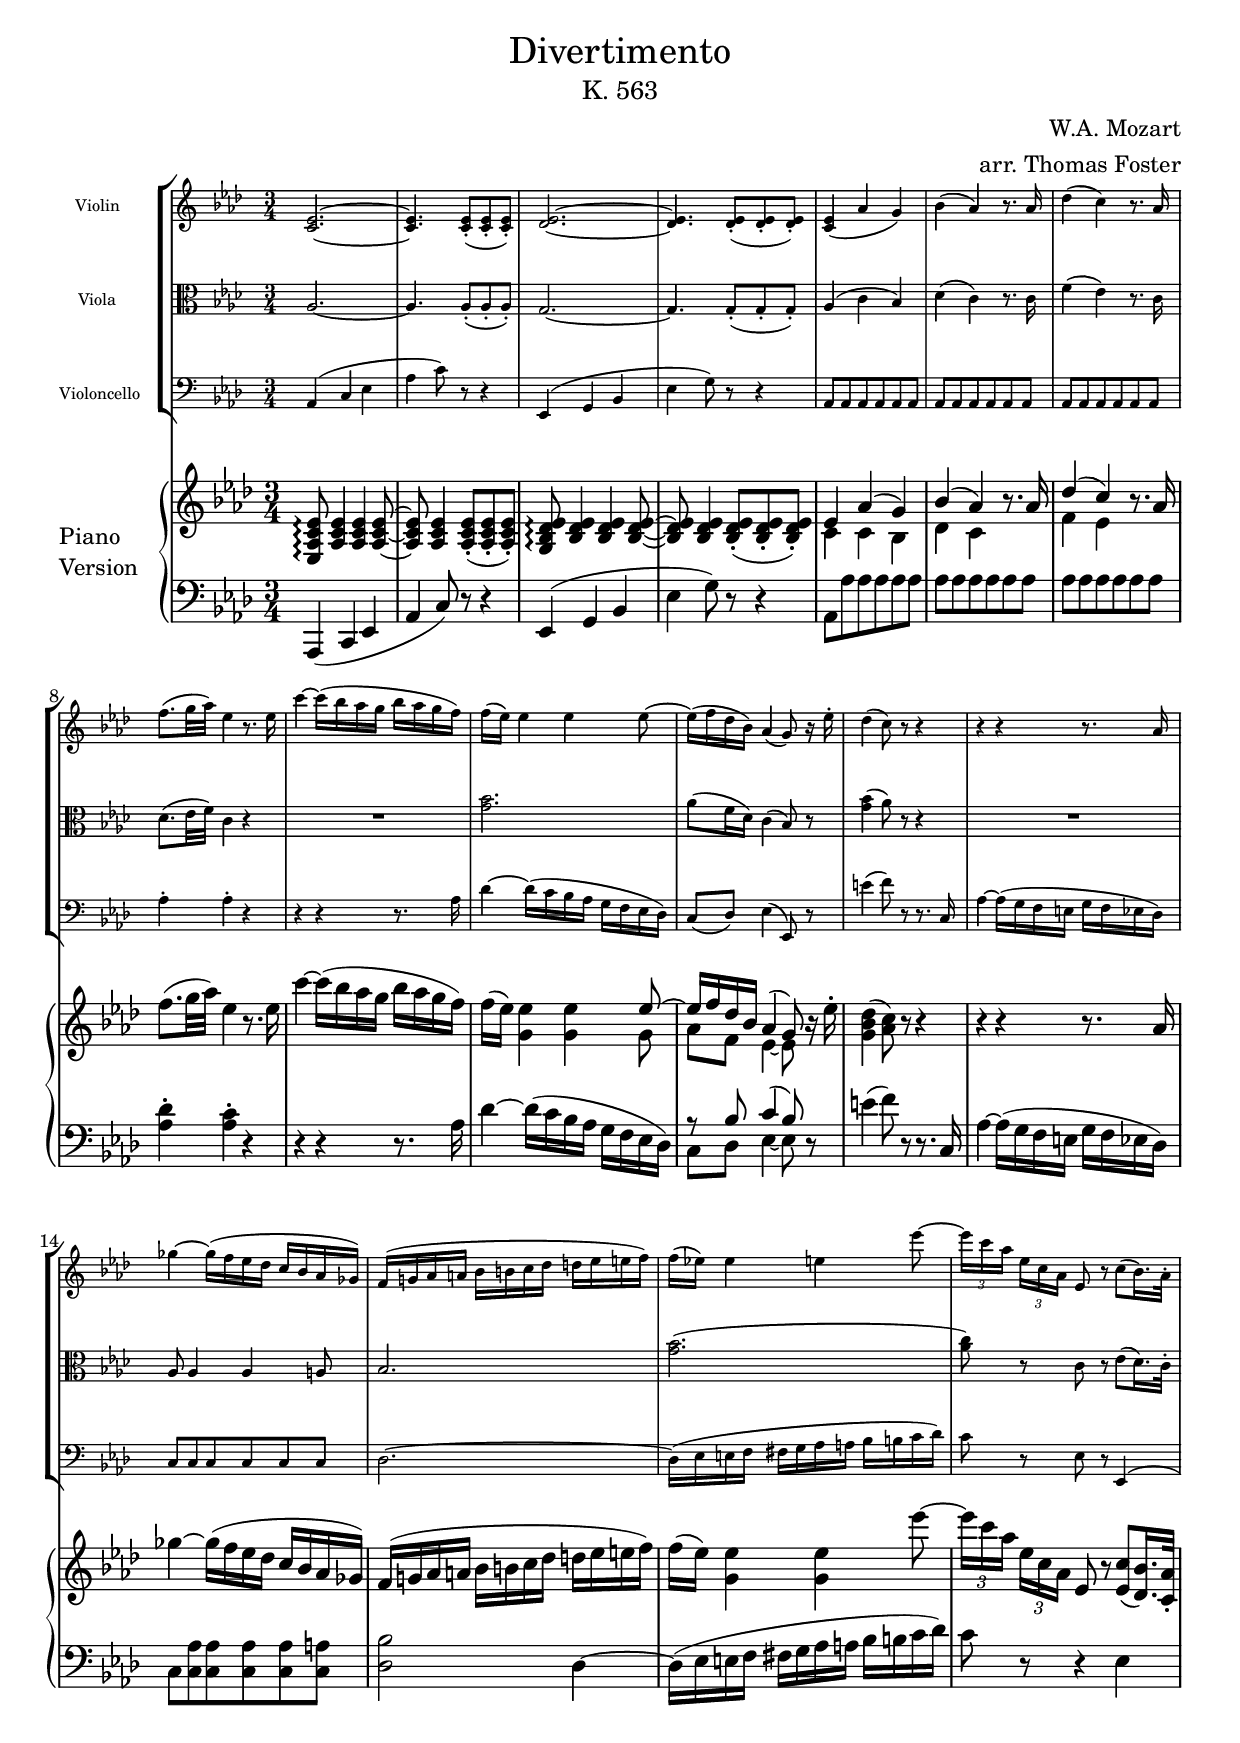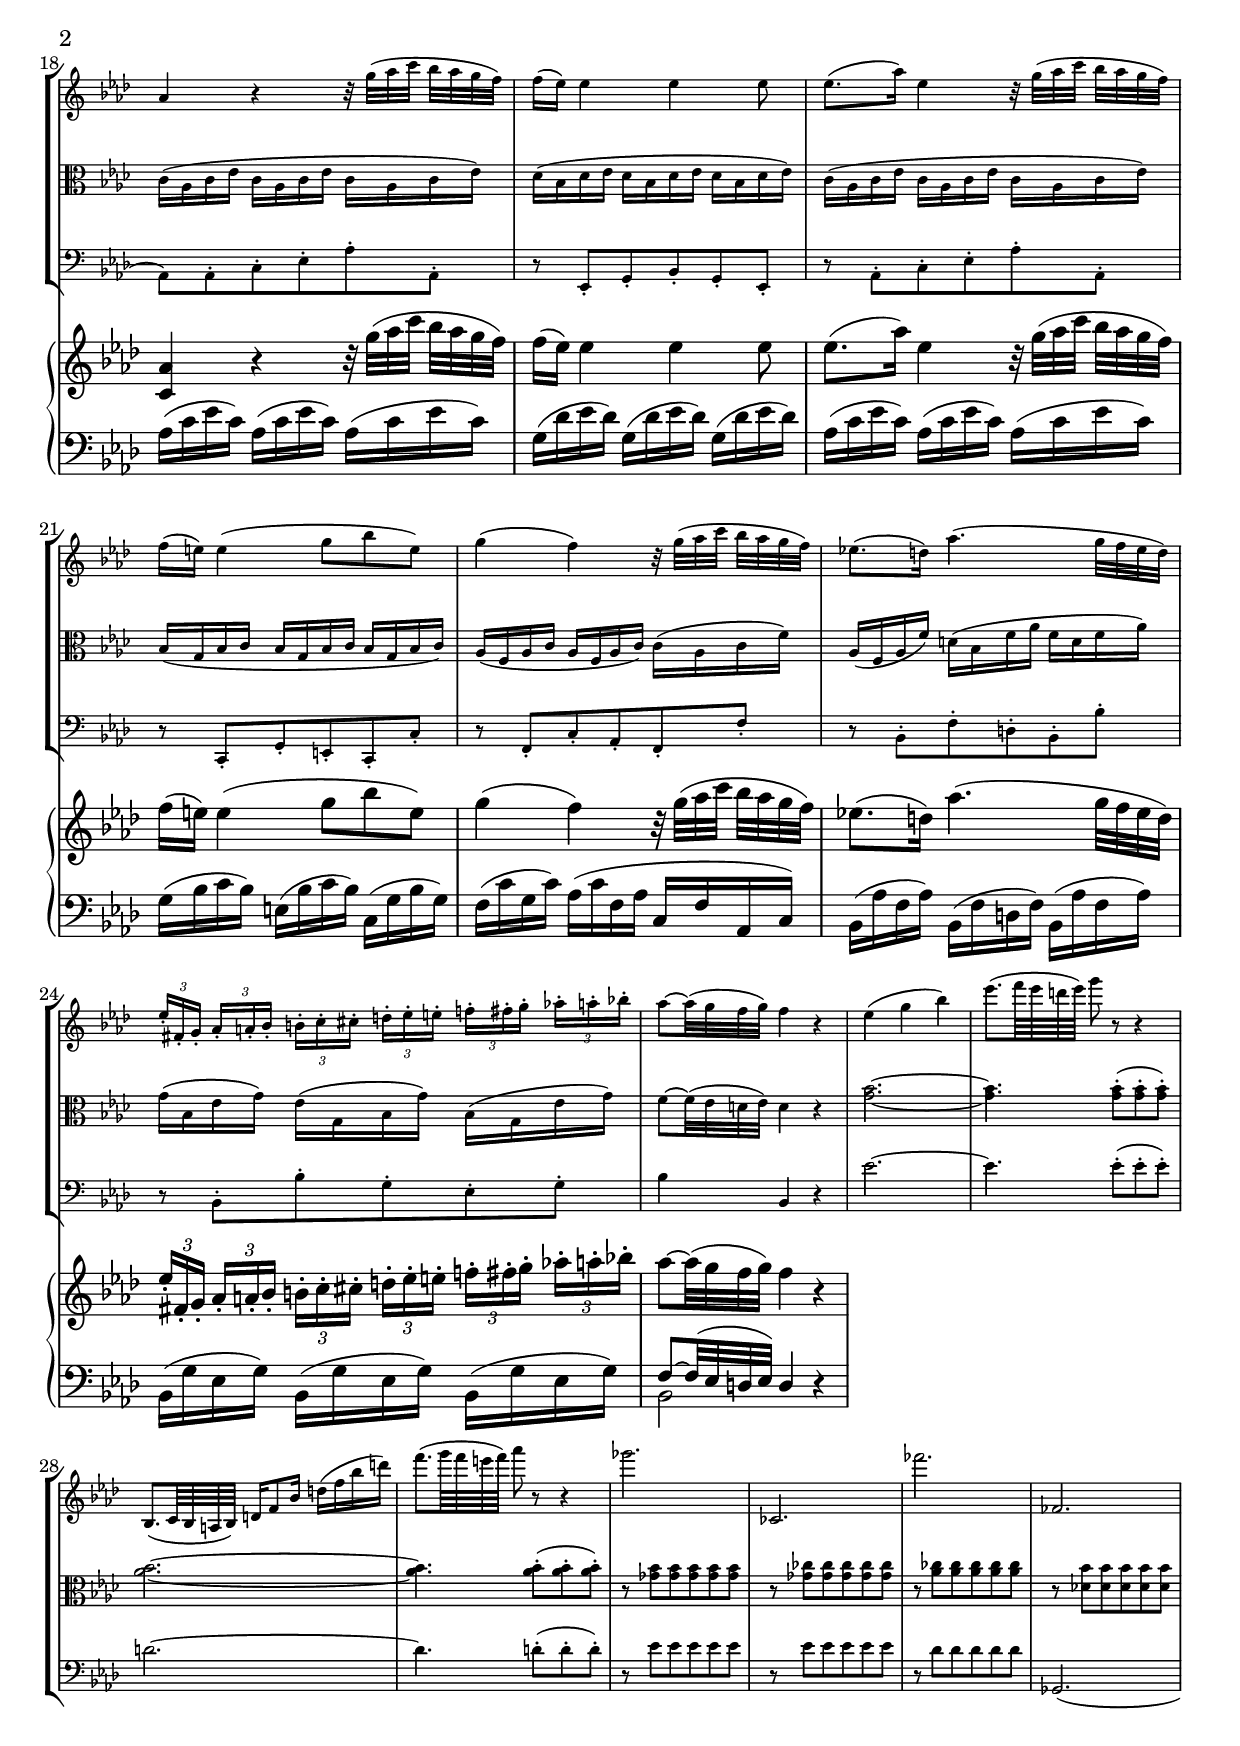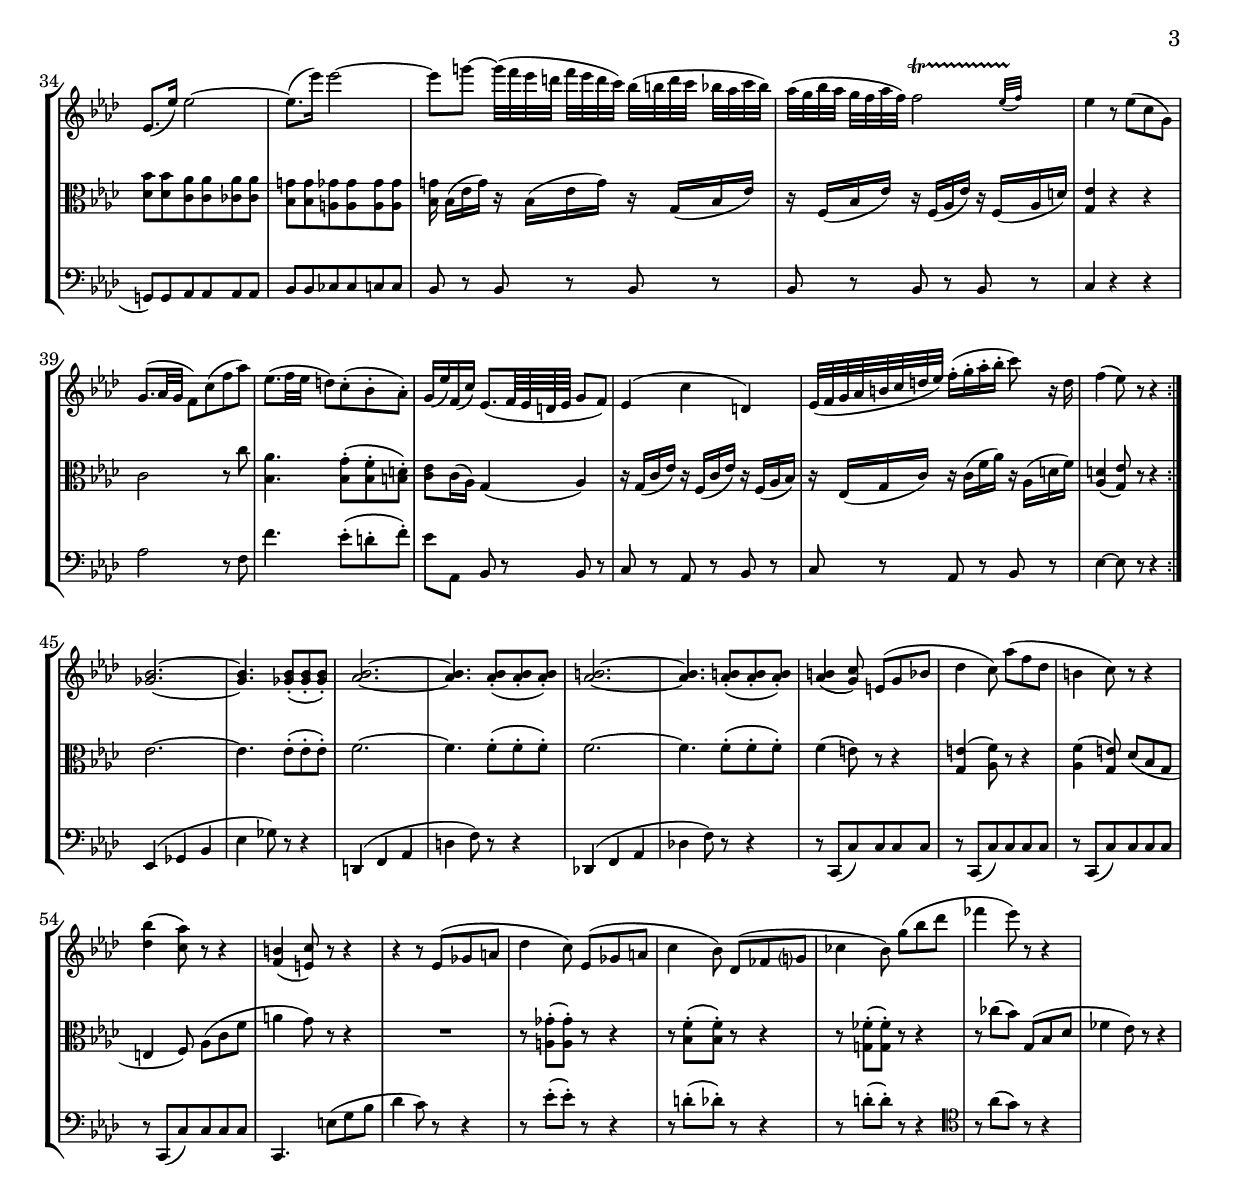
\version "2.19.83"

\paper {
    indent = 0.75 \in
}

\header {
    title = \markup { \normal-text Divertimento }
    subtitle = \markup { \normal-text "K. 563" }
    composer = "W.A. Mozart"
    arranger = "arr. Thomas Foster"
}

global = {
    \key aes \major
    \time 3/4
}

violin = \relative c' {
    \global
    \repeat volta 2 {
    <c es>2.~ <c es>4. <c es>8-.( <c es>-. <c es>-.)
    <des es>2.~ <des es>4. <des es>8-.( <des es>-. <des es>-.)
    <c es>4( aes' g) bes( aes) r8. aes16
    des4( c) r8. aes16 f'8.( g32 aes) es4 r8. es16
    
    c'4~ c16( bes aes g bes aes g f) f( es) es4 es es8~
    es16( f des bes) aes4( g8) r16 es'16-. des4( c8) r8 r4
    
    r4 r4 r8. aes16 ges'4~ ges16( f es des c bes aes ges)
    f( g! aes a bes b c des d es e f)
    f( es!) es4 e es'8~
    \times 2/3 { es16[ c aes] } \times 2/3 { es[ c aes] }
    es8 r c'8( bes16.) aes32-.
    
    aes4 r r32 g'32([ aes c] bes aes g f)
    f16( es) es4 es es8 es8.( aes16) es4
    r32 g32([ aes c] bes aes g f)
    f16( e) e4( g8 bes e,) g4( f)
    r32 g32([ aes c] bes aes g f)
    es!8.( d16) aes'4.( g32 f es d)
    \times 2/3 { es16-.[ fis,-. g-.] }
    \times 2/3 { aes-. a-. bes-. }
    \times 2/3 { b-.[ c-. cis-.] }
    \times 2/3 { d-. es-. e-. }
    \times 2/3 { f!-.[ fis-. g-.] }
    \times 2/3 { aes!-. a-. bes!-. } aes8~ aes32( g f g) f4 r
    
    es( g bes) es8.( f64 es d es) g8 r r4
    bes,,,8.( c64 bes a bes) d16 f8 bes16 d16( f bes d)
    f8.( g64 f e f) aes8 r r4
    ges2. ces,,, fes'' fes,,
    es8.( es'16) es2~ es8.( es'16) es2~
    es8 g!~ g32([ f es d] f es d c) bes([ b d c] bes aes c bes)
    aes([ g bes aes] g f aes f)
    \afterGrace f2\startTrillSpan { es32([ f])\stopTrillSpan }
    
    es4 r8 es( c g) g8.( aes32 g f8) c'( f aes)
    es8.( f32 es d8) c-.( bes-. aes-.)
    g16( es') f,( c') es,8.( f64 es d es g8 f)
    es4( c' d,) es32( f g aes b c d es) f16-.( g-. aes-. bes-. c8) r16 d,
    f4( es8) r r4 
    }
    
    % 45
    <ges, bes>2.~ <ges bes>4. <ges bes>8-.( <ges bes>-. <ges bes>-.)
    <as bes>2.~ <as bes>4. <as bes>8-.( <as bes>-. <as bes>-.)
    <as b>2.~ <as b>4. <as b>8-.( <as b>-. <as b>-.)
    <as b>4( <g c>8) e[ (g bes]
    des4 c8) as'[ ( f des]
    b4 c8) r8 r4
    <des bes'>4( <c as'>8) r8 r4
    <f, b>4( <e c'>8) r r4
    r r8 es8( ges a
    des4 c8) es,[ ( ges a]
    c4 bes8) des,[ ( fes g?]
    ces4 bes8) g'[ ( bes des]
    fes4 es8) r8 r4
}

viola = \relative c' {
    \global
    \clef alto
    aes2.~ aes4. aes8-.( aes-. aes-.)
    g2.~ g4. g8-.( g-. g-.)
    aes4( c bes) des( c) r8. c16 f4( es) r8. c16 des8.( es32 f) c4 r
    R2.
    <g' bes>2. aes8( f16 des) c4( bes8) r <g' bes>4( aes8) r r4
    R2.
    aes,8 aes4 aes a8 bes2.
    <g' bes>( <aes c>8) r c, r es( des16.) c32-.
    
    c16( aes c es c aes c es c aes c es)
    des( bes des es des bes des es des bes des es)
    c( aes c es c aes c es c aes c es)
    bes( g bes c bes g bes c bes g bes c)
    aes( f aes c aes f aes c) c( aes c f)
    aes,( f aes f') d( bes f' aes f d f aes)
    g( bes, es g) es( g, bes g') bes,( g es' g) f8~ f32( es d es) d4 r
    
    <g bes>2.~ <g bes>4. <g bes>8-.( <g bes>-. <g bes>-.)
    <aes bes>2.~ <aes bes>4. <aes bes>8-.( <aes bes>-. <aes bes>-.)
    r \repeat unfold 5 { <ges bes> }
    r \repeat unfold 5 { <ges ces> }
    r \repeat unfold 5 { <aes ces> }
    r <des,! bes'> \repeat unfold 4 { <des bes'> }
    <des bes'> <des bes'> <c aes'> <c aes'> <ces aes'> <ces aes'>
    <bes g'!> <bes g'> \repeat unfold 4 { <a ges'> }
    <bes g'!>16 bes16([ es g)] r bes,( es g) r g,( bes es)
    r f,( bes es) r f,( aes es') r f,( aes d)
    
    <g, es'>4 r r
    c2 r8 c' <bes, aes'>4. <bes g'>8-.( <bes f'>-. <b d>-.)
    <c es> c16( aes) g4( aes)
    r16 g( c es) r f,( c' es) r f,( aes bes)
    r es,( g c) r c( f aes) r aes,( d f) <aes, d>4( <g es'>8) r r4
    es'2.~es4. es8-.( es-. es-.) f2.~f4. f8-.( f-. f-.) f2.~f4. f8-.( f-. f-.)
    f4( e8) r8 r4 <g, e'>4( <as f'>8) r8 r4 
	<as f'>4( <g e'>8)
	des'[ ( bes g] e4 f8) as[ ( c f] a4 g8) r8 r4 	
	R2.
	r8 <a, ges'>-.(<a ges'>-.) r8 r4 r8 <bes f'>8-.( <bes f'>-.) r8 r4 r8 
	<g! fes'>-.( <g fes'>-.) r8 r4 r8 ces'( bes) g,[ ( bes des] fes4 es8)  r8 r4


}

cello = \relative c {
    \global
    \clef bass
    aes4( c es aes c8) r8 r4
    es,,( g bes es g8) r r4 \repeat unfold 18 { aes,8 }
    aes'4-. aes-. r
    
    r r r8. aes16 des4~ des16( c bes aes g f es des) c8( des) es4( es,8) r
    e''4( f8) r r8. c,16
    aes'4~ aes16( g f e g f es des) c8 c c c c c
    des2.~ des16( es e f fis g aes a bes b c des)
    c8 r es, r es,4(
    
    aes8) aes-. c-. es-. aes-. aes,-.
    r es-. g-. bes-. g-. es-.
    r aes-. c-. es-. aes-. aes,-.
    r c,-. g'-. e-. c-. c'-.
    r f,-. c'-. aes-. f-. f'-.
    r bes,-. f'-. d-. bes-. bes'-.
    r bes,-. bes'-. g-. es-. g-. bes4 bes, r
    
    es'2.~ es4. es8-.( es-. es-.)
    d2.~ d4. d8-.( d-. d-.)
    r es es es es es r es es es es es
    r des des des des des
    ges,,2.( g!8) g aes aes aes aes bes bes ces ces c c
    \repeat unfold 6 { bes r }
    
    c4 r r
    aes'2 r8 f f'4. es8-.( d-. f-.)
    es[ aes,,] bes r bes r c r aes r bes r c r aes r bes r es4~ es8 r r4
	es,4( ges bes es ges8) r8 r4
    d,4( f as d f8) r8 r4
    des,!4( f as des! f8) r8 r4
    r8 c,8( c') c c c 
    r8 c,8( c') c c c 
    r8 c,8( c') c c c 
    r8 c,8( c') c c c 
    c,4. e'8( g bes des4 c8) r8 r4
    r8 es8-.( es-.) r8 r4 
    r8 d8-.( des-.) r8 r4
    r8 d8-.( d-.) r8 r4 \clef tenor
    r8 as'8( g) r8 r4
}

upper = \relative c {
    \global
    <es aes c es>8\arpeggio <aes c es>4 <aes c es> <aes c es>8~
    <aes c es> <aes c es>4 <aes c es>8-.( <aes c es>-. <aes c es>-.)
    <g bes des es>8\arpeggio <bes des es>4 <bes des es> <bes des es>8~
    <bes des es>8 <bes des es>4 <bes des es>8-.( <bes des es>-. <bes des es>-.)
    <<{es4 aes( g) bes( aes)}\\{c, c bes des c}>> r8. aes'16
    <<{des4( c)}\\{f, es}>> r8. aes16 f'8.( g32 aes) es4 r8. es16
    
    % 9
    c'4~ c16( bes aes g bes aes g f)
    f( es) <g, es'>4 <g es'> %TODO: improve this
    <<{es'8~ es16 f des bes aes4( g8)}\\{g8 aes f es4~ es8}>> r16 es'16-.
    <g, bes des>4( <aes c>8) r r4
    r r r8. aes16
    ges'4~ ges16([ f es des] c bes aes ges)
    f([ g! aes a] bes[ b c des] d es e f)
    f( es) <g, es'>4 <g es'> es''8~ % TODO: improve
    \times 2/3 { es16[ c aes] } \times 2/3 { es c aes }
        es8 r <es c'>8( <des bes'>16.) <c aes'>32-.
        
    % 18
    <c aes'>4 r r32 g''32([ aes c] bes aes g f)
    f16( es) es4 es es8 es8.( aes16) es4
    r32 g32([ aes c] bes aes g f)
    f16( e) e4( g8 bes e,) g4( f)
    r32 g32([ aes c] bes aes g f)
    es!8.( d16) aes'4.( g32 f es d)
    \times 2/3 { es16-.[ fis,-. g-.] }
    \times 2/3 { aes-. a-. bes-. }
    \times 2/3 { b-.[ c-. cis-.] }
    \times 2/3 { d-. es-. e-. }
    \times 2/3 { f!-.[ fis-. g-.] }
    \times 2/3 { aes!-. a-. bes!-. } aes8~ aes32( g f g) f4 r
}

lower = \relative c, {
    \global
    \clef bass
    aes4( c es aes c8) r8 r4
    es,4( g bes es g8) r r4
    aes,8 aes' aes aes aes aes \repeat unfold 12 { aes }
    <aes des>4-. <aes c>-. r
    
    % 9
    r r r8. aes16
    des4~ des16( c bes aes g f es des)
    <<{r8 bes' c4( bes8)}\\{c,8 des es4~ es8}>> r8
    e'4( f8) r r8. c,16
    aes'4~ aes16( g f e g f es des)
    c8 <c aes'> <c aes'> <c aes'> <c aes'> <c a'>
    <des bes'>2 des4~
    des16([ es e f] fis[ g aes a] bes[ b c des])
    c8 r r4 es,4
    
    % 18
    \repeat unfold 3 { aes16( c es c) }
    \repeat unfold 3 { g( des' es des) }
    \repeat unfold 3 { aes( c es c) }
    g( bes c bes) e,( bes' c bes) c,( g' bes g)
    f( c' g c) aes( c f, aes c, f aes, c)
    bes( aes' f aes) bes,( f' d f) bes,( aes' f aes)
    \repeat unfold 3 { bes,( g' es g) }
    <<{f8~ f32( es d es) d4}\\{bes2}>> r4
}

\score {
    <<
        \new StaffGroup
        <<
            \new Staff \with { 
                \magnifyStaff #5/7
                instrumentName = "Violin " 
            } { \violin }
            \new Staff \with { 
                \magnifyStaff #5/7
                instrumentName = "Viola " 
            } { \viola }
            \new Staff \with { 
                \magnifyStaff #5/7
                instrumentName = "Violoncello"
            } { \cello }
        >>
        \new PianoStaff \with {
            instrumentName = \markup {
                \column { "Piano" \line { "Version" } }
            }
        } 
        <<
            \new Staff = "upper" \upper
            \new Staff = "lower" \lower
        >>
    >>
    \layout { }
}
